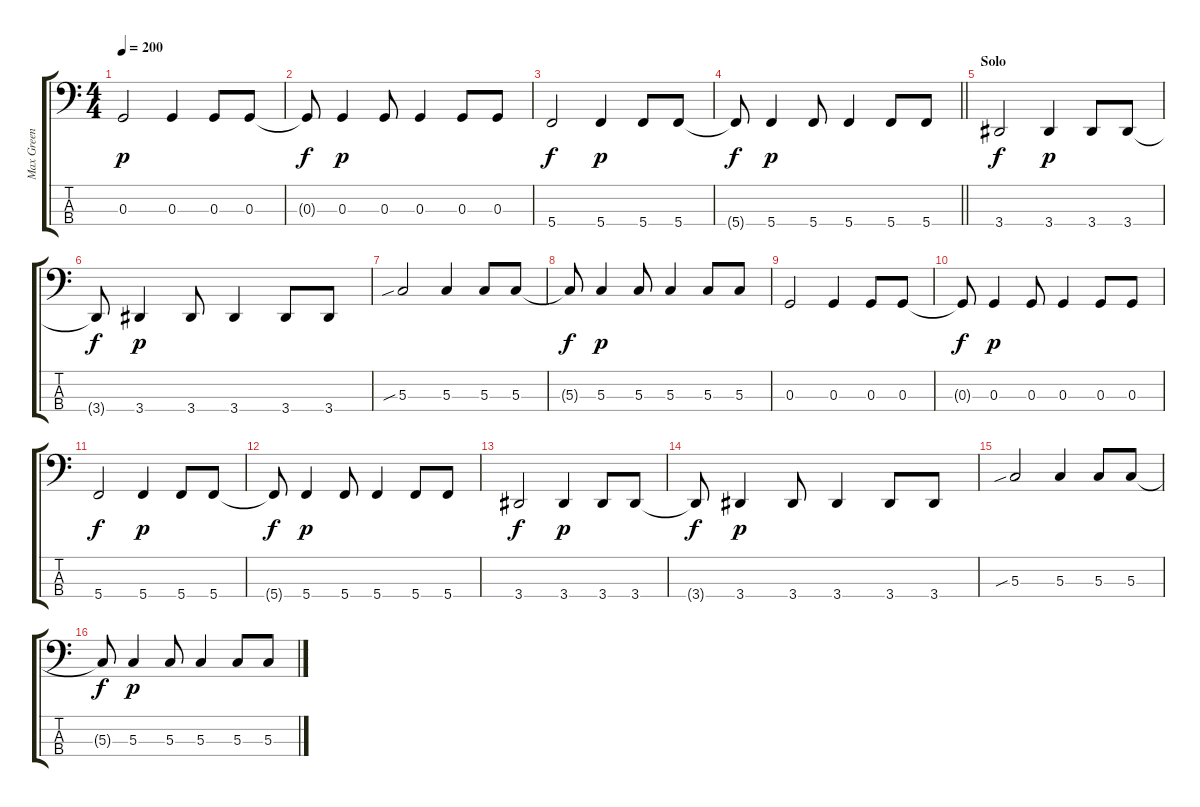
\track ("Max Green" "Max Green") {instrument electricbassfinger}
\staff {score tabs}
\tuning (F2 C2 G1 C1) {hide}
\ts (4 4)
\tempo 200
\clef f4
\ks c
0.3.2{dy p} 0.3.4 0.3.8 0.3.8 |
0.3{t}.8{dy f} 0.3.4{dy p} 0.3.8 0.3.4 0.3.8 0.3.8 |
5.4.2{dy f} 5.4.4{dy p} 5.4.8 5.4.8 |
\barLineRight lightlight
5.4{t}.8{dy f} 5.4.4{dy p} 5.4.8 5.4.4 5.4.8 5.4.8 |
\section ("" "Solo")
3.4.2{dy f} 3.4.4{dy p} 3.4.8 3.4.8 |
3.4{t}.8{dy f} 3.4.4{dy p} 3.4.8 3.4.4 3.4.8 3.4.8 |
5.3{sib}.2 5.3.4 5.3.8 5.3.8 |
5.3{t}.8{dy f} 5.3.4{dy p} 5.3.8 5.3.4 5.3.8 5.3.8 |
0.3.2 0.3.4 0.3.8 0.3.8 |
0.3{t}.8{dy f} 0.3.4{dy p} 0.3.8 0.3.4 0.3.8 0.3.8 |
5.4.2{dy f} 5.4.4{dy p} 5.4.8 5.4.8 |
5.4{t}.8{dy f} 5.4.4{dy p} 5.4.8 5.4.4 5.4.8 5.4.8 |
3.4.2{dy f} 3.4.4{dy p} 3.4.8 3.4.8 |
3.4{t}.8{dy f} 3.4.4{dy p} 3.4.8 3.4.4 3.4.8 3.4.8 |
5.3{sib}.2 5.3.4 5.3.8 5.3.8 |
5.3{t}.8{dy f} 5.3.4{dy p} 5.3.8 5.3.4 5.3.8 5.3.8
